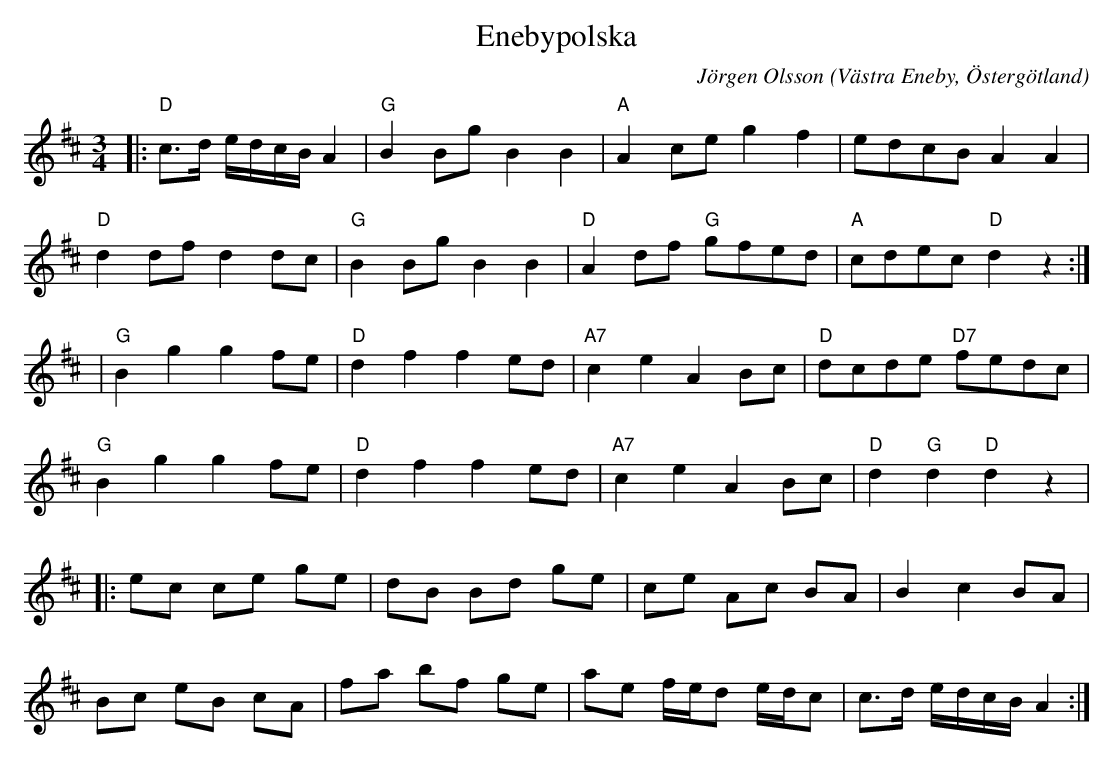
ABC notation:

X:1
T:Enebypolska
C:Jörgen Olsson
O:Västra Eneby, Östergötland
M:3/4
L:1/8
K:D
|: "D"c>d e/d/c/B/ A2 | "G"B2BgB2B2 | "A"A2ceg2f2 | edcBA2A2 |
   "D"d2dfd2dc | "G"B2BgB2B2 | "D"A2df "G"gfed | "A"cdec"D"d2z2:|
| "G"B2g2g2fe | "D"d2f2f2ed | "A7"c2e2A2Bc | "D"dcde "D7"fedc |
   "G"B2g2g2fe | "D"d2f2f2ed | "A7"c2e2A2Bc | "D"d2"G"d2"D"d2z2|
|:ec ce ge | dB Bd ge | ce Ac BA | B2 c2 BA |
Bc eB cA | fa bf ge | ae f/e/d e/d/c | c>d e/d/c/B/ A2 :|
